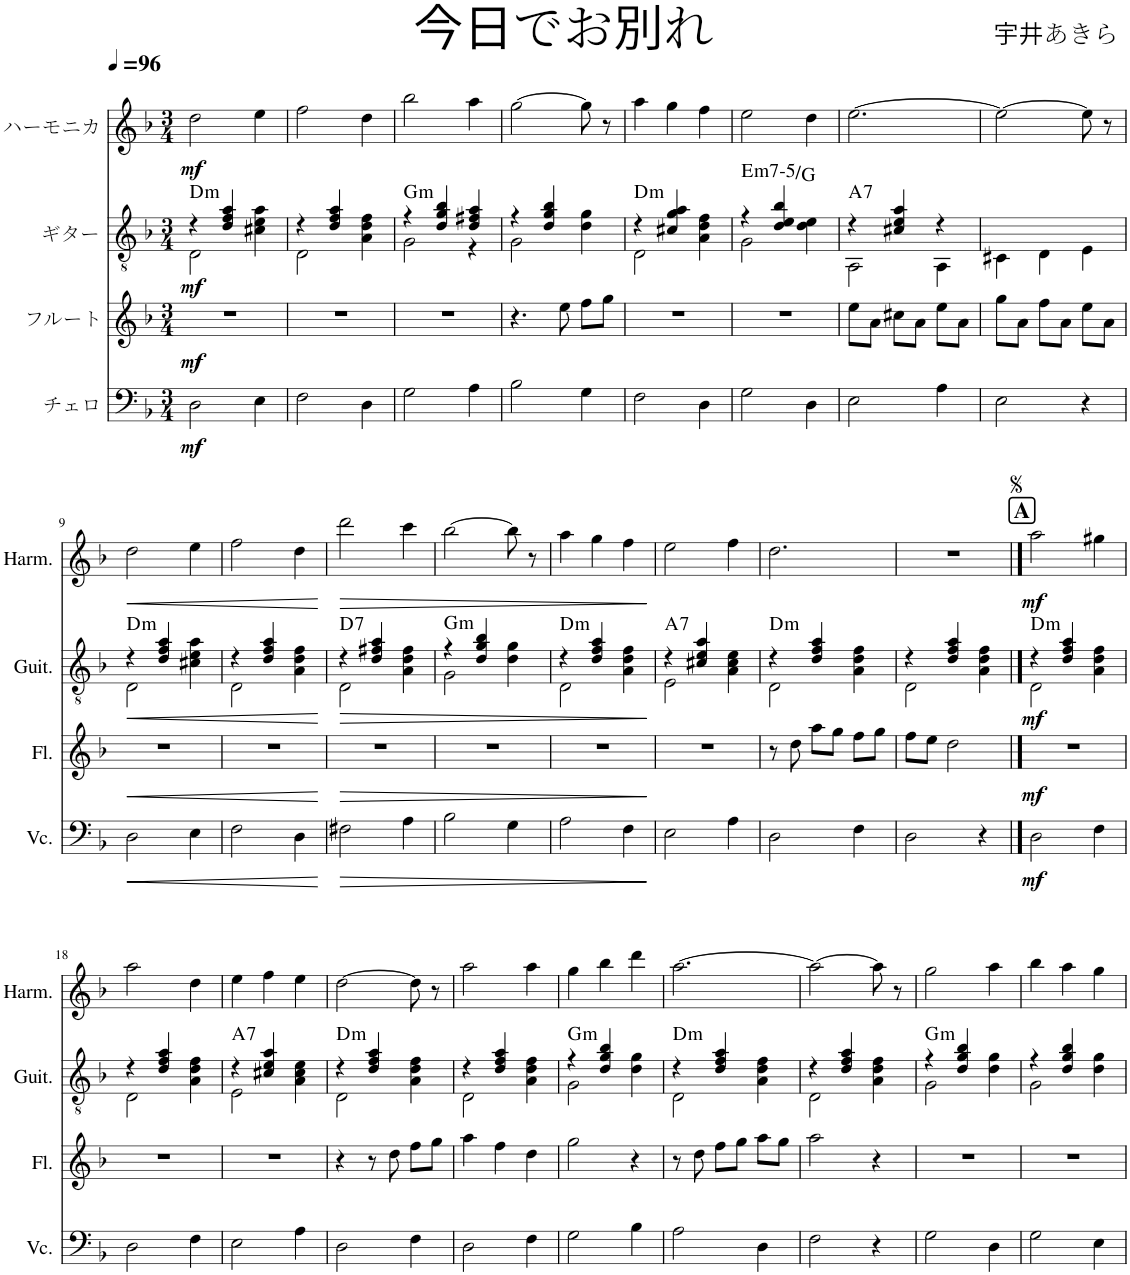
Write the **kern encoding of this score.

**kern	**dynam	**kern	**dynam	**kern	**dynam	**harte	**kern	**dynam
*part4	*part4	*part3	*part3	*part2	*part2	*part2	*part1	*part1
*staff4	*staff4	*staff3	*staff3	*staff2	*staff2	*	*staff1	*staff1
*I"チェロ	*	*I"フルート	*	*I"ギター	*	*	*I"ハーモニカ	*
*clefF4	*	*clefG2	*	*clefGv2	*	*	*clefG2	*
*k[b-]	*	*k[b-]	*	*k[b-]	*	*	*k[b-]	*
*M3/4	*	*M3/4	*	*M3/4	*	*	*M3/4	*
*MM96	*	*MM96	*	*MM96	*	*	*MM96	*
=1	=1	=1	=1	=1	=1	=1	=1	=1
*	*	*	*	*^	*	*	*	*
!	!LO:DY:b	!	!LO:DY:b	!	!	!LO:DY:b	!LO:H:kt=m	!	!LO:DY:b
2D\	mf	2.r	mf	4r	2D\	mf	D:min	2dd\	mf
.	.	.	.	4d/ 4f/ 4a/	.	.	.	.	.
4E\	.	.	.	4c#X\ 4e\ 4a\	4ryy	.	.	4ee\	.
=2	=2	=2	=2	=2	=2	=2	=2	=2	=2
2F\	.	2.r	.	4r	2D\	.	.	2ff\	.
.	.	.	.	4d/ 4f/ 4a/	.	.	.	.	.
4D\	.	.	.	4A\ 4d\ 4f\	4ryy	.	.	4dd\	.
=3	=3	=3	=3	=3	=3	=3	=3	=3	=3
!	!	!	!	!	!	!	!LO:H:kt=m	!	!
2G\	.	2.r	.	4r	2G\	.	G:min	2bb-\	.
.	.	.	.	4d/ 4g/ 4b-/	.	.	.	.	.
4A\	.	.	.	4d/ 4f#X/ 4a/	4r	.	.	4aa\	.
=4	=4	=4	=4	=4	=4	=4	=4	=4	=4
2B-\	.	4.r	.	4r	2G\	.	.	[2gg\	.
.	.	.	.	4d/ 4g/ 4b-/	.	.	.	.	.
.	.	8ee\	.	.	.	.	.	.	.
4G\	.	8ff\L	.	4d\ 4g\	4ryy	.	.	8gg\]	.
.	.	8gg\J	.	.	.	.	.	8r	.
=5	=5	=5	=5	=5	=5	=5	=5	=5	=5
!	!	!	!	!	!	!	!LO:H:kt=m	!	!
2F\	.	2.r	.	4r	2D\	.	D:min	4aa\	.
.	.	.	.	4c#X/ 4g/ 4a/	.	.	.	4gg\	.
4D\	.	.	.	4A\ 4d\ 4f\	4ryy	.	.	4ff\	.
=6	=6	=6	=6	=6	=6	=6	=6	=6	=6
!	!	!	!	!	!	!	!LO:H:kt=m7-5	!	!
2G\	.	2.r	.	4r	2G\	.	E:hdim7/b3	2ee\	.
.	.	.	.	4d/ 4e/ 4b-/	.	.	.	.	.
4D\	.	.	.	4d\ 4e\	4ryy	.	.	4dd\	.
=7	=7	=7	=7	=7	=7	=7	=7	=7	=7
!	!	!	!	!	!	!	!LO:H:kt=7	!	!
2E\	.	8ee\L	.	4r	2AA\	.	A:7	[2.ee\	.
.	.	8a\J	.	.	.	.	.	.	.
.	.	8cc#X\L	.	4c#X/ 4e/ 4a/	.	.	.	.	.
.	.	8a\J	.	.	.	.	.	.	.
4A\	.	8ee\L	.	4r	4AA\	.	.	.	.
.	.	8a\J	.	.	.	.	.	.	.
*	*	*	*	*v	*v	*	*	*	*
=8	=8	=8	=8	=8	=8	=8	=8	=8
2E\	.	8gg\L	.	4C#X\	.	.	2ee\_	.
.	.	8a\J	.	.	.	.	.	.
.	.	8ff\L	.	4D\	.	.	.	.
.	.	8a\J	.	.	.	.	.	.
4r	.	8ee\L	.	4E\	.	.	8ee\]	.
.	.	8a\J	.	.	.	.	8r	.
!!LO:LB:g=z
=9	=9	=9	=9	=9	=9	=9	=9	=9
!	!LO:HP:b	!	!LO:HP:b	!	!LO:HP:b	!LO:H:kt=m	!	!LO:HP:b
*	*	*	*	*^	*	*	*	*
2D\	<	2.r	<	4r	2D\	<	D:min	2dd\	<
.	.	.	.	4d/ 4f/ 4a/	.	.	.	.	.
4E\	.	.	.	4c#X\ 4e\ 4a\	4ryy	.	.	4ee\	.
=10	=10	=10	=10	=10	=10	=10	=10	=10	=10
2F\	.	2.r	.	4r	2D\	.	.	2ff\	.
.	.	.	.	4d/ 4f/ 4a/	.	.	.	.	.
4D\	.	.	.	4A\ 4d\ 4f\	4ryy	.	.	4dd\	.
*	*	*	*	*v	*v	*	*	*	*
.	[	.	[	.	[	.	.	[
=11	=11	=11	=11	=11	=11	=11	=11	=11
!	!LO:HP:b	!	!LO:HP:b	!	!LO:HP:b	!LO:H:kt=7	!	!LO:HP:b
*	*	*	*	*^	*	*	*	*
2F#X\	>	2.r	>	4r	2D\	>	D:7	2ddd\	>
.	.	.	.	4d/ 4f#X/ 4a/	.	.	.	.	.
4A\	.	.	.	4A\ 4d\ 4f#\	4ryy	.	.	4ccc\	.
=12	=12	=12	=12	=12	=12	=12	=12	=12	=12
!	!	!	!	!	!	!	!LO:H:kt=m	!	!
2B-\	.	2.r	.	4r	2G\	.	G:min	[2bb-\	.
.	.	.	.	4d/ 4g/ 4b-/	.	.	.	.	.
4G\	.	.	.	4d\ 4g\	4ryy	.	.	8bb-\]	.
.	.	.	.	.	.	.	.	8r	.
=13	=13	=13	=13	=13	=13	=13	=13	=13	=13
!	!	!	!	!	!	!	!LO:H:kt=m	!	!
2A\	.	2.r	.	4r	2D\	.	D:min	4aa\	.
.	.	.	.	4d/ 4f/ 4a/	.	.	.	4gg\	.
4F\	.	.	.	4A\ 4d\ 4f\	4ryy	.	.	4ff\	.
*	*	*	*	*v	*v	*	*	*	*
.	]	.	]	.	]	.	.	]
=14	=14	=14	=14	=14	=14	=14	=14	=14
*	*	*	*	*^	*	*	*	*
!	!	!	!	!	!	!	!LO:H:kt=7	!	!
2E\	.	2.r	.	4r	2E\	.	A:7	2ee\	.
.	.	.	.	4c#X/ 4e/ 4a/	.	.	.	.	.
4A\	.	.	.	4A\ 4c#\ 4e\	4ryy	.	.	4ff\	.
=15	=15	=15	=15	=15	=15	=15	=15	=15	=15
!	!	!	!	!	!	!	!LO:H:kt=m	!	!
2D\	.	8r	.	4r	2D\	.	D:min	2.dd\	.
.	.	8dd\	.	.	.	.	.	.	.
.	.	8aa\L	.	4d/ 4f/ 4a/	.	.	.	.	.
.	.	8gg\J	.	.	.	.	.	.	.
4F\	.	8ff\L	.	4A\ 4d\ 4f\	4ryy	.	.	.	.
.	.	8gg\J	.	.	.	.	.	.	.
=16	=16	=16	=16	=16	=16	=16	=16	=16	=16
2D\	.	8ff\L	.	4r	2D\	.	.	2.r	.
.	.	8ee\J	.	.	.	.	.	.	.
.	.	2dd\	.	4d/ 4f/ 4a/	.	.	.	.	.
4r	.	.	.	4A\ 4d\ 4f\	4ryy	.	.	.	.
!!LO:REH:place=s1:a:B:cj:fs=14:t=A
==17	==17	==17	==17	==17	==17	==17	==17	==17	==17
!	!LO:DY:b	!	!LO:DY:b	!	!	!LO:DY:b	!LO:H:kt=m	!	!LO:DY:b
2D\	mf	2.r	mf	4r	2D\	mf	D:min	2aa\	mf
.	.	.	.	4d/ 4f/ 4a/	.	.	.	.	.
4F\	.	.	.	4A\ 4d\ 4f\	4ryy	.	.	4gg#X\	.
!!LO:LB:g=z
=18	=18	=18	=18	=18	=18	=18	=18	=18	=18
2D\	.	2.r	.	4r	2D\	.	.	2aa\	.
.	.	.	.	4d/ 4f/ 4a/	.	.	.	.	.
4F\	.	.	.	4A\ 4d\ 4f\	4ryy	.	.	4dd\	.
=19	=19	=19	=19	=19	=19	=19	=19	=19	=19
!	!	!	!	!	!	!	!LO:H:kt=7	!	!
2E\	.	2.r	.	4r	2E\	.	A:7	4ee\	.
.	.	.	.	4c#X/ 4e/ 4a/	.	.	.	4ff\	.
4A\	.	.	.	4A\ 4c#\ 4e\	4ryy	.	.	4ee\	.
=20	=20	=20	=20	=20	=20	=20	=20	=20	=20
!	!	!	!	!	!	!	!LO:H:kt=m	!	!
2D\	.	4r	.	4r	2D\	.	D:min	[2dd\	.
.	.	8r	.	4d/ 4f/ 4a/	.	.	.	.	.
.	.	8dd\	.	.	.	.	.	.	.
4F\	.	8ff\L	.	4A\ 4d\ 4f\	4ryy	.	.	8dd\]	.
.	.	8gg\J	.	.	.	.	.	8r	.
=21	=21	=21	=21	=21	=21	=21	=21	=21	=21
2D\	.	4aa\	.	4r	2D\	.	.	2aa\	.
.	.	4ff\	.	4d/ 4f/ 4a/	.	.	.	.	.
4F\	.	4dd\	.	4A\ 4d\ 4f\	4ryy	.	.	4aa\	.
=22	=22	=22	=22	=22	=22	=22	=22	=22	=22
!	!	!	!	!	!	!	!LO:H:kt=m	!	!
2G\	.	2gg\	.	4r	2G\	.	G:min	4gg\	.
.	.	.	.	4d/ 4g/ 4b-/	.	.	.	4bb-\	.
4B-\	.	4r	.	4d\ 4g\	4ryy	.	.	4ddd\	.
=23	=23	=23	=23	=23	=23	=23	=23	=23	=23
!	!	!	!	!	!	!	!LO:H:kt=m	!	!
2A\	.	8r	.	4r	2D\	.	D:min	[2.aa\	.
.	.	8dd\	.	.	.	.	.	.	.
.	.	8ff\L	.	4d/ 4f/ 4a/	.	.	.	.	.
.	.	8gg\J	.	.	.	.	.	.	.
4D\	.	8aa\L	.	4A\ 4d\ 4f\	4ryy	.	.	.	.
.	.	8gg\J	.	.	.	.	.	.	.
=24	=24	=24	=24	=24	=24	=24	=24	=24	=24
2F\	.	2aa\	.	4r	2D\	.	.	2aa\_	.
.	.	.	.	4d/ 4f/ 4a/	.	.	.	.	.
4r	.	4r	.	4A\ 4d\ 4f\	4ryy	.	.	8aa\]	.
.	.	.	.	.	.	.	.	8r	.
=25	=25	=25	=25	=25	=25	=25	=25	=25	=25
!	!	!	!	!	!	!	!LO:H:kt=m	!	!
2G\	.	2.r	.	4r	2G\	.	G:min	2gg\	.
.	.	.	.	4d/ 4g/ 4b-/	.	.	.	.	.
4D\	.	.	.	4d\ 4g\	4ryy	.	.	4aa\	.
=26	=26	=26	=26	=26	=26	=26	=26	=26	=26
2G\	.	2.r	.	4r	2G\	.	.	4bb-\	.
.	.	.	.	4d/ 4g/ 4b-/	.	.	.	4aa\	.
4E\	.	.	.	4d\ 4g\	4ryy	.	.	4gg\	.
*	*	*	*	*v	*v	*	*	*	*
=	=	=	=	=	=	=	=	=
*-	*-	*-	*-	*-	*-	*-	*-	*-
